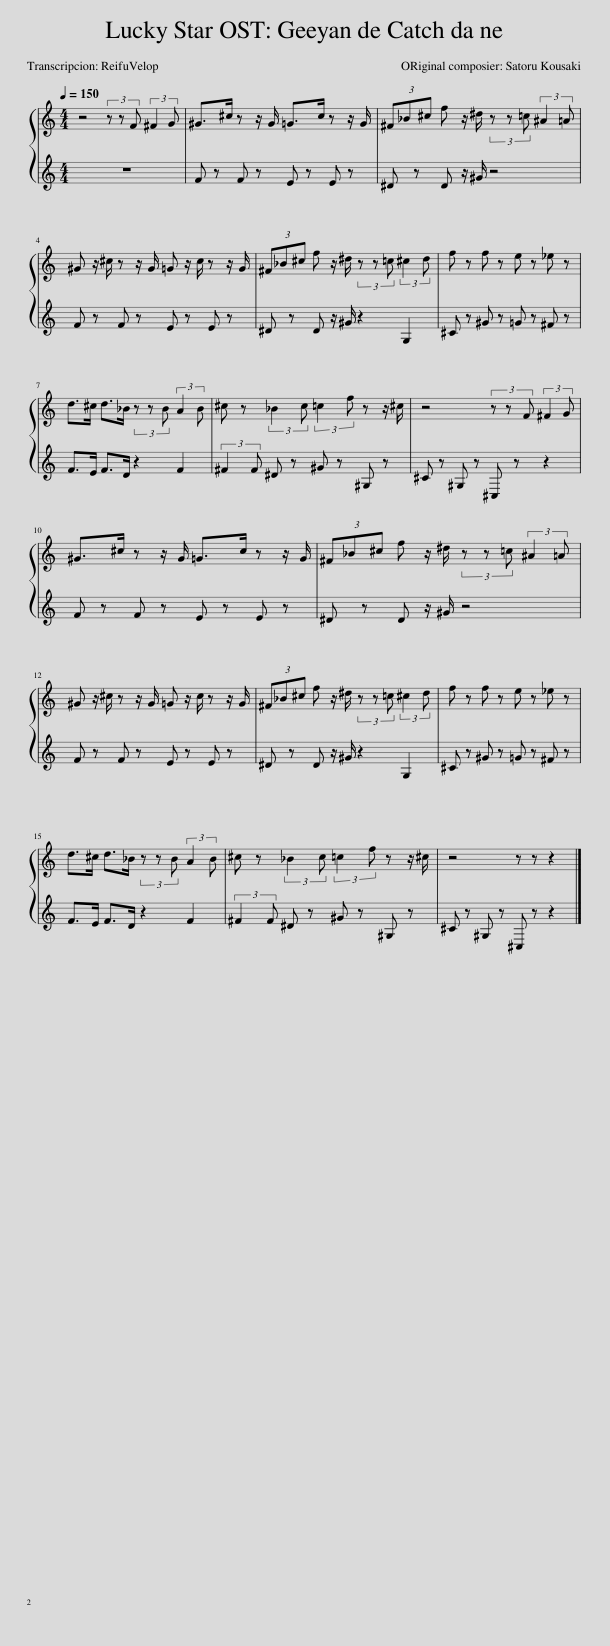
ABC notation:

X:1
%%score { 1 | 2 }
L:1/8
Q:1/4=150
M:4/4
I:linebreak $
K:C
V:1 treble
V:2 treble
V:1
 z4 (3z z F (3:2:2^F2 G | ^G>^c z z/ G/ =G>c z z/ G/ | (3^F_B^c f z/ ^d/ (3z z =c (3:2:2^A2 =A |$ ^G z/ ^c/ z z/ G/ =G z/ c/ z z/ G/ | (3^F_B^c f z/ ^d/ (3z z =c (3:2:2^c2 d | %5
 f z f z e z _e z |$ d>^c d>_B (3z z B (3:2:2A2 B | ^c z (3:2:2_B2 c (3:2:2=c2 f z z/ ^c/ | z4 (3z z F (3:2:2^F2 G |$ ^G>^c z z/ G/ =G>c z z/ G/ | %10
 (3^F_B^c f z/ ^d/ (3z z =c (3:2:2^A2 =A |$ ^G z/ ^c/ z z/ G/ =G z/ c/ z z/ G/ | (3^F_B^c f z/ ^d/ (3z z =c (3:2:2^c2 d | f z f z e z _e z |$ d>^c d>_B (3z z B (3:2:2A2 B | %15
 ^c z (3:2:2_B2 c (3:2:2=c2 f z z/ ^c/ | z4 z z z2 |] %17
V:2
 z8 | F z F z E z E z | ^D z D z/ ^G/ z4 |$ F z F z E z E z | ^D z D z/ ^G/ z2 G,2 | %5
 ^C z ^G z =G z ^F z |$ F>E F>D z2 F2 | (3:2:2^F2 F ^D z ^G z ^G, z | ^C z ^G, z ^C, z z2 |$ F z F z E z E z | %10
 ^D z D z/ ^G/ z4 |$ F z F z E z E z | ^D z D z/ ^G/ z2 G,2 | ^C z ^G z =G z ^F z |$ F>E F>D z2 F2 | %15
 (3:2:2^F2 F ^D z ^G z ^G, z | ^C z ^G, z ^C, z z2 |] %17
